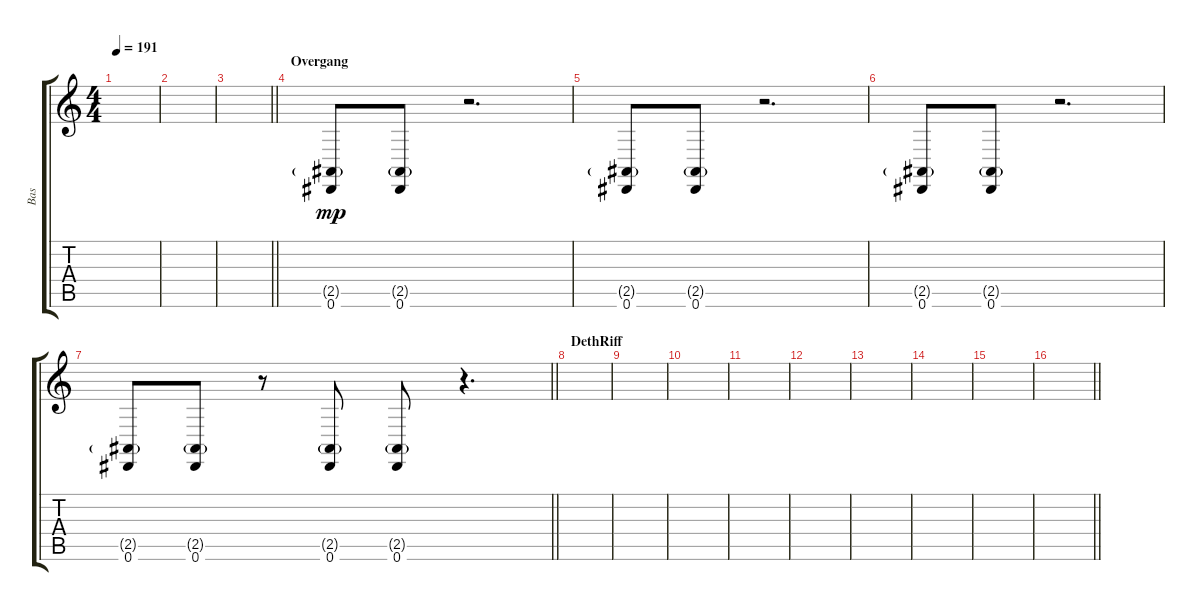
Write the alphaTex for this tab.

\track ("Bas" "Bas") {instrument acousticgrandpiano}
\staff {score tabs}
\tuning (Eb4 Bb3 Gb3 Db3 Ab2 Eb2) {hide}
\ts (4 4)
\tempo 191
\clef g2
\ks c
|
|
\barLineRight lightlight
|
\section ("" "Overgang")
(2.5{g} 0.6).8{dy mp} (2.5{g} 0.6).8 r.2{d} |
(2.5{g} 0.6).8 (2.5{g} 0.6).8 r.2{d} |
(2.5{g} 0.6).8 (2.5{g} 0.6).8 r.2{d} |
\barLineRight lightlight
(2.5{g} 0.6).8 (2.5{g} 0.6).8 r.8 (2.5{g} 0.6).8 (2.5{g} 0.6).8 r.4{d} |
\section ("" "DethRiff")
|
|
|
|
|
|
|
|
\barLineRight lightlight
